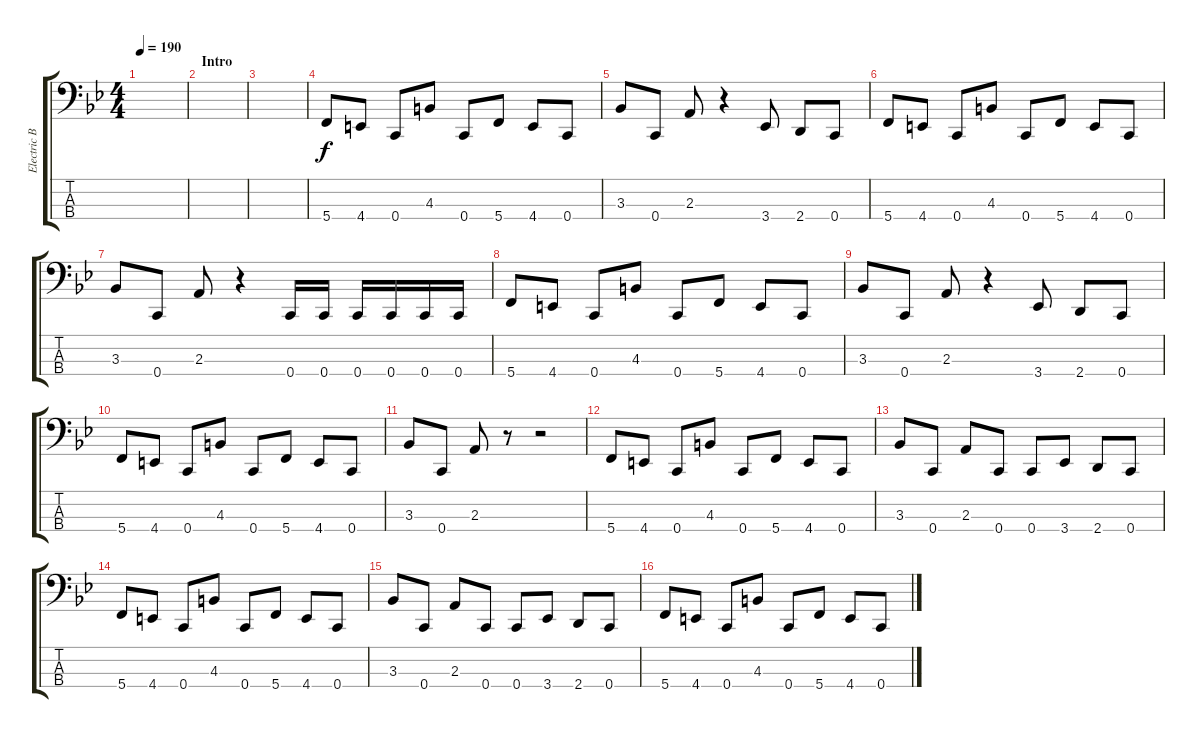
\track ("Electric Bass" "Electric B") {instrument electricbassfinger}
\staff {score tabs}
\tuning (F2 C2 G1 C1) {hide}
\ts (4 4)
\tempo 190
\clef f4
\ks bb
|
\section ("" "Intro")
|
|
5.4.8 4.4.8 0.4.8 4.3.8 0.4.8 5.4.8 4.4.8 0.4.8 |
3.3.8 0.4.8 2.3.8 r.4 3.4.8 2.4.8 0.4.8 |
5.4.8 4.4.8 0.4.8 4.3.8 0.4.8 5.4.8 4.4.8 0.4.8 |
3.3.8 0.4.8 2.3.8 r.4 0.4.16 0.4.16 0.4.16 0.4.16 0.4.16 0.4.16 |
5.4.8 4.4.8 0.4.8 4.3.8 0.4.8 5.4.8 4.4.8 0.4.8 |
3.3.8 0.4.8 2.3.8 r.4 3.4.8 2.4.8 0.4.8 |
5.4.8 4.4.8 0.4.8 4.3.8 0.4.8 5.4.8 4.4.8 0.4.8 |
3.3.8 0.4.8 2.3.8 r.8 r.2 |
5.4.8 4.4.8 0.4.8 4.3.8 0.4.8 5.4.8 4.4.8 0.4.8 |
3.3.8 0.4.8 2.3.8 0.4.8 0.4.8 3.4.8 2.4.8 0.4.8 |
5.4.8 4.4.8 0.4.8 4.3.8 0.4.8 5.4.8 4.4.8 0.4.8 |
3.3.8 0.4.8 2.3.8 0.4.8 0.4.8 3.4.8 2.4.8 0.4.8 |
5.4.8 4.4.8 0.4.8 4.3.8 0.4.8 5.4.8 4.4.8 0.4.8
